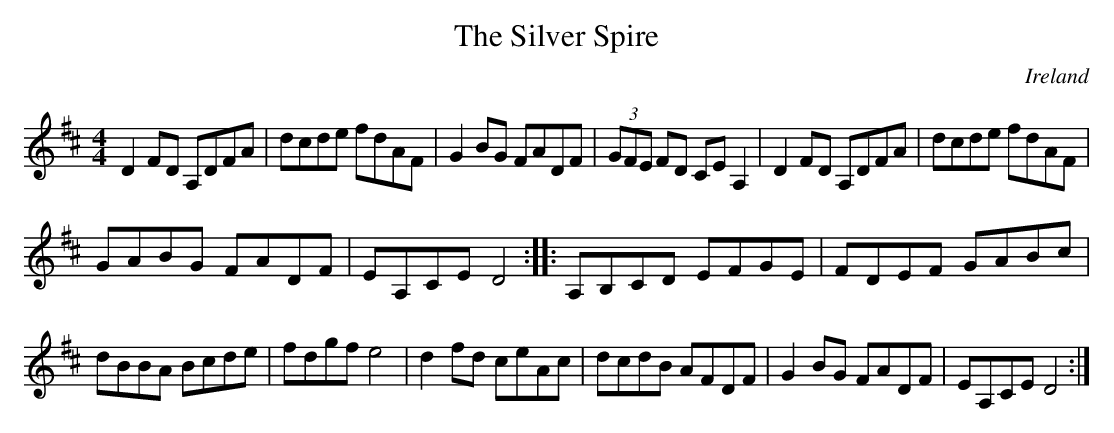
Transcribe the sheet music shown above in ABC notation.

X:1
T:Silver Spire, The
O:Ireland
M:4/4
K:D
D2FD A,DFA|dcde fdAF|G2BG FADF|(3GFE FD CEA,2|\
D2FD A,DFA|dcde fdAF|
GABG FADF|EA,CE D4::\
A,B,CD EFGE|FDEF GABc|
dBBA Bcde|fdgf e4|\
d2fd ceAc|dcdB AFDF|G2BG FADF|EA,CE D4:|
